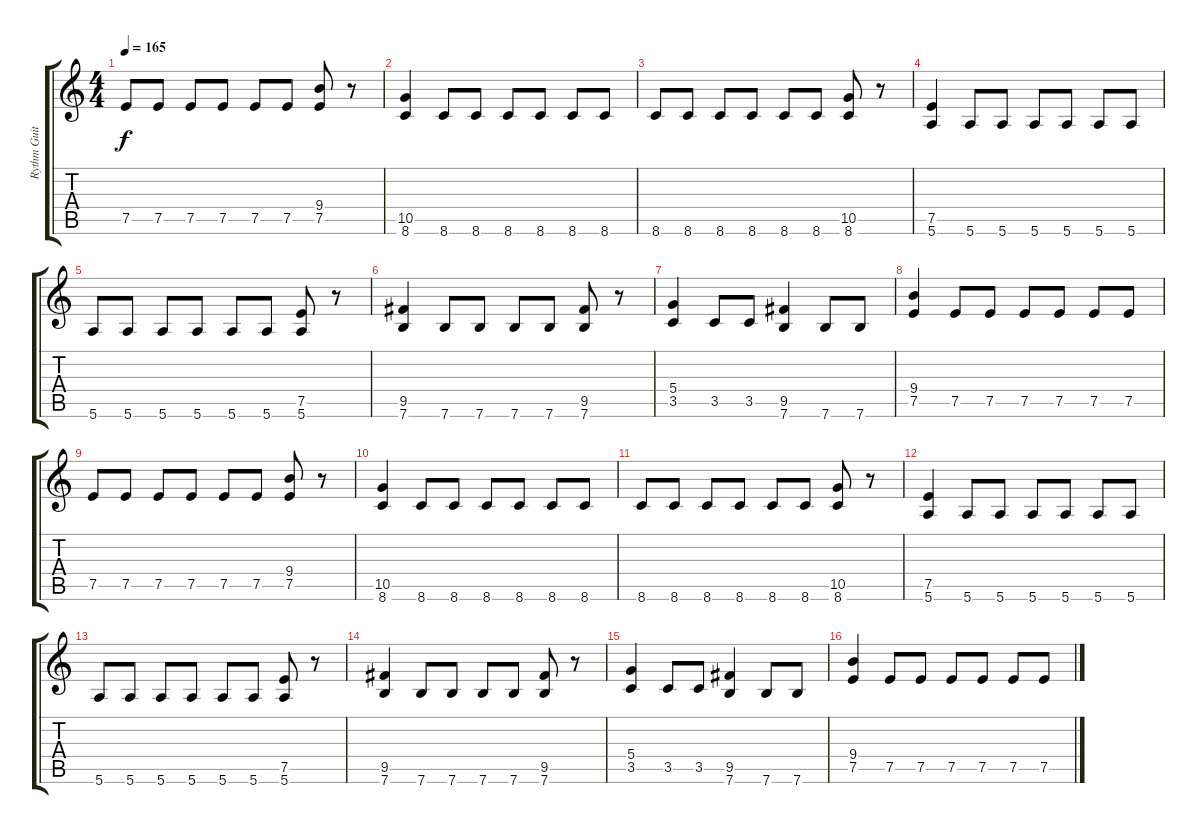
\track ("Rythm Guitar (Dave Mustaine)" "Rythm Guit") {instrument distortionguitar}
\staff {score tabs}
\tuning (E4 B3 G3 D3 A2 E2) {hide}
\ts (4 4)
\tempo 165
\clef g2
\ks c
7.5.8{dy f} 7.5.8 7.5.8 7.5.8 7.5.8 7.5.8 (9.4 7.5).8 r.8 |
(10.5 8.6).4 8.6.8 8.6.8 8.6.8 8.6.8 8.6.8 8.6.8 |
8.6.8 8.6.8 8.6.8 8.6.8 8.6.8 8.6.8 (10.5 8.6).8 r.8 |
(7.5 5.6).4 5.6.8 5.6.8 5.6.8 5.6.8 5.6.8 5.6.8 |
5.6.8 5.6.8 5.6.8 5.6.8 5.6.8 5.6.8 (7.5 5.6).8 r.8 |
(9.5 7.6).4 7.6.8 7.6.8 7.6.8 7.6.8 (9.5 7.6).8 r.8 |
(5.4 3.5).4 3.5.8 3.5.8 (9.5 7.6).4 7.6.8 7.6.8 |
(9.4 7.5).4 7.5.8 7.5.8 7.5.8 7.5.8 7.5.8 7.5.8 |
7.5.8 7.5.8 7.5.8 7.5.8 7.5.8 7.5.8 (9.4 7.5).8 r.8 |
(10.5 8.6).4 8.6.8 8.6.8 8.6.8 8.6.8 8.6.8 8.6.8 |
8.6.8 8.6.8 8.6.8 8.6.8 8.6.8 8.6.8 (10.5 8.6).8 r.8 |
(7.5 5.6).4 5.6.8 5.6.8 5.6.8 5.6.8 5.6.8 5.6.8 |
5.6.8 5.6.8 5.6.8 5.6.8 5.6.8 5.6.8 (7.5 5.6).8 r.8 |
(9.5 7.6).4 7.6.8 7.6.8 7.6.8 7.6.8 (9.5 7.6).8 r.8 |
(5.4 3.5).4 3.5.8 3.5.8 (9.5 7.6).4 7.6.8 7.6.8 |
(9.4 7.5).4 7.5.8 7.5.8 7.5.8 7.5.8 7.5.8 7.5.8
